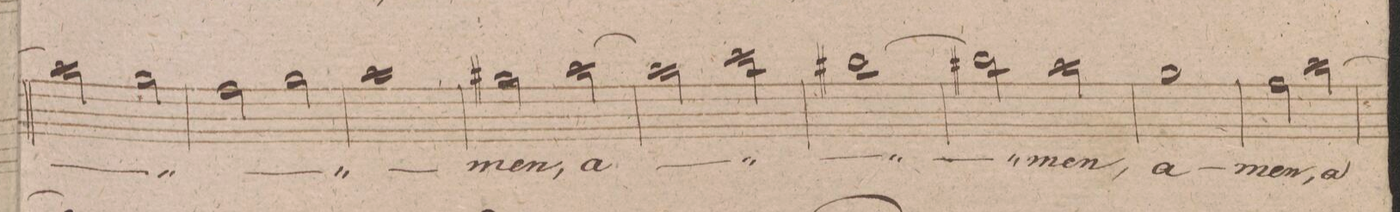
**kern	**text	**dynam
*I"Alto.	*	*
*clefC3	*	*
*k[f#]	*	*
*met(c|)	*	*
*M2/2	*	*
2b\]	.	.
2a\	.	.
=280	=280	=280
2g\	.	.
2a\	.	.
=281	=281	=281
1b\	.	.
=282	=282	=282
2a#X\	-men,	.
[2b\	a-	.
=283	=283	=283
2b\]	.	.
2dd\	.	.
=284	=284	=284
[1cc#X\	.	.
=285	=285	=285
2cc#X\]	.	.
2b\	-men,	.
=286	=286	=286
1a\	a-	.
=287	=287	=287
2g\	-men,	.
[2b\	a-	.
=288	=288	=288
*-	*-	*-
